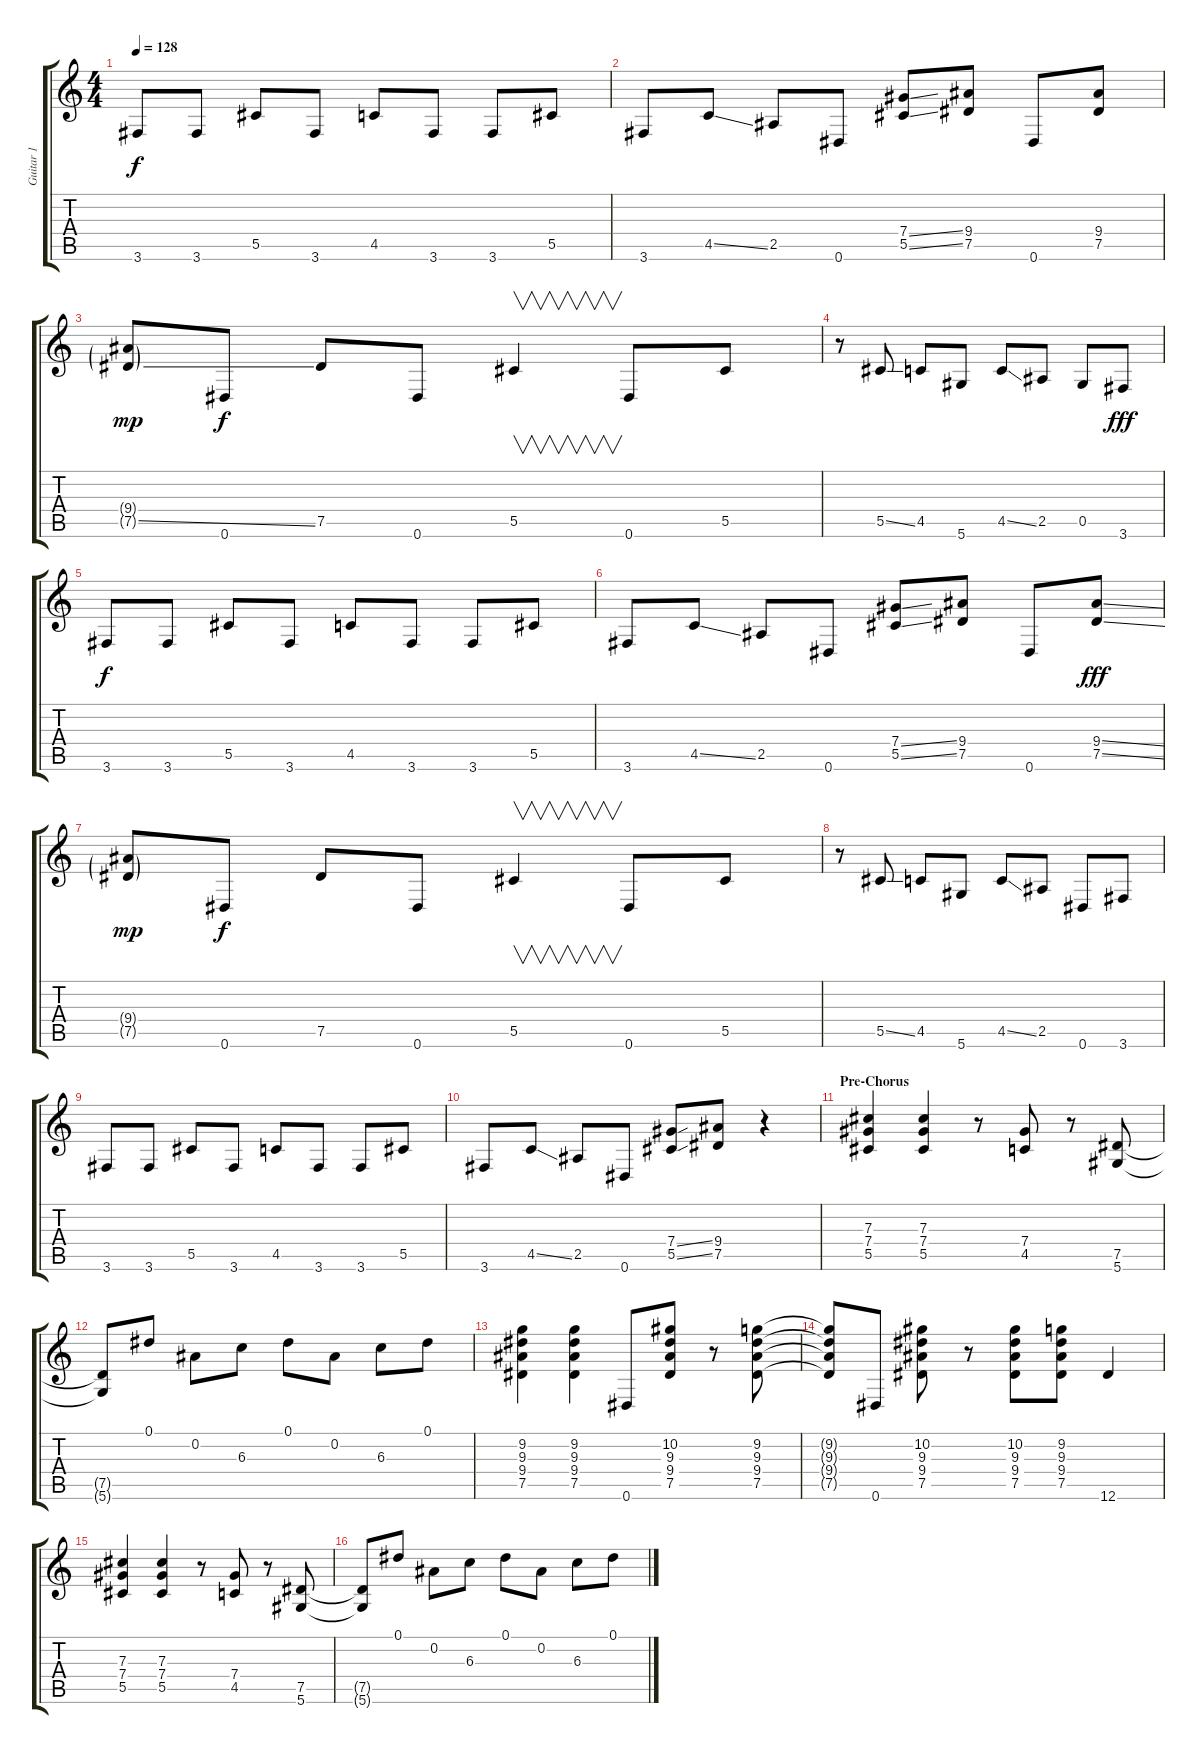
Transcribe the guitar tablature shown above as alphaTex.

\track ("Guitar 1" "Guitar 1") {instrument distortionguitar}
\staff {score tabs}
\tuning (Eb4 Bb3 Gb3 Db3 Ab2 Eb2) {hide}
\ts (4 4)
\tempo 128
\clef g2
\ks c
3.6.8{dy f} 3.6.8 5.5.8 3.6.8 4.5.8 3.6.8 3.6.8 5.5.8 |
3.6.8 4.5{ss}.8 2.5.8 0.6.8 (7.4{ss} 5.5{ss}).8 (9.4 7.5).8 0.6.8 (9.4 7.5).8 |
(9.4{g} 7.5{ss g}).8{dy mp} 0.6.8{dy f} 7.5.8 0.6.8 5.5.4{v} 0.6.8 5.5.8 |
r.8 5.5{ss}.8 4.5.8 5.6.8 4.5{ss}.8 2.5.8 0.5.8 3.6.8{dy fff} |
3.6.8{dy f} 3.6.8 5.5.8 3.6.8 4.5.8 3.6.8 3.6.8 5.5.8 |
3.6.8 4.5{ss}.8 2.5.8 0.6.8 (7.4{ss} 5.5{ss}).8 (9.4 7.5).8 0.6.8 (9.4{ss} 7.5{ss}).8{dy fff} |
(9.4{g} 7.5{g}).8{dy mp} 0.6.8{dy f} 7.5.8 0.6.8 5.5.4{v} 0.6.8 5.5.8 |
r.8 5.5{ss}.8 4.5.8 5.6.8 4.5{ss}.8 2.5.8 0.6.8 3.6.8 |
3.6.8 3.6.8 5.5.8 3.6.8 4.5.8 3.6.8 3.6.8 5.5.8 |
3.6.8 4.5{ss}.8 2.5.8 0.6.8 (7.4{ss} 5.5{ss}).8 (9.4 7.5).8 r.4 |
\section ("" "Pre-Chorus")
(7.3 7.4 5.5).4 (7.3 7.4 5.5).4 r.8 (7.4 4.5).8 r.8 (7.5 5.6).8 |
(7.5{t} 5.6{t}).8 0.1.8 0.2.8 6.3.8 0.1.8 0.2.8 6.3.8 0.1.8 |
(9.2 9.3 9.4 7.5).4 (9.2 9.3 9.4 7.5).4 0.6.8 (10.2 9.3 9.4 7.5).8 r.8 (9.2 9.3 9.4 7.5).8 |
(9.2{t} 9.3{t} 9.4{t} 7.5{t}).8 0.6.8 (10.2 9.3 9.4 7.5).8 r.8 (10.2 9.3 9.4 7.5).8 (9.2 9.3 9.4 7.5).8 12.6.4 |
(7.3 7.4 5.5).4 (7.3 7.4 5.5).4 r.8 (7.4 4.5).8 r.8 (7.5 5.6).8 |
(7.5{t} 5.6{t}).8 0.1.8 0.2.8 6.3.8 0.1.8 0.2.8 6.3.8 0.1.8
